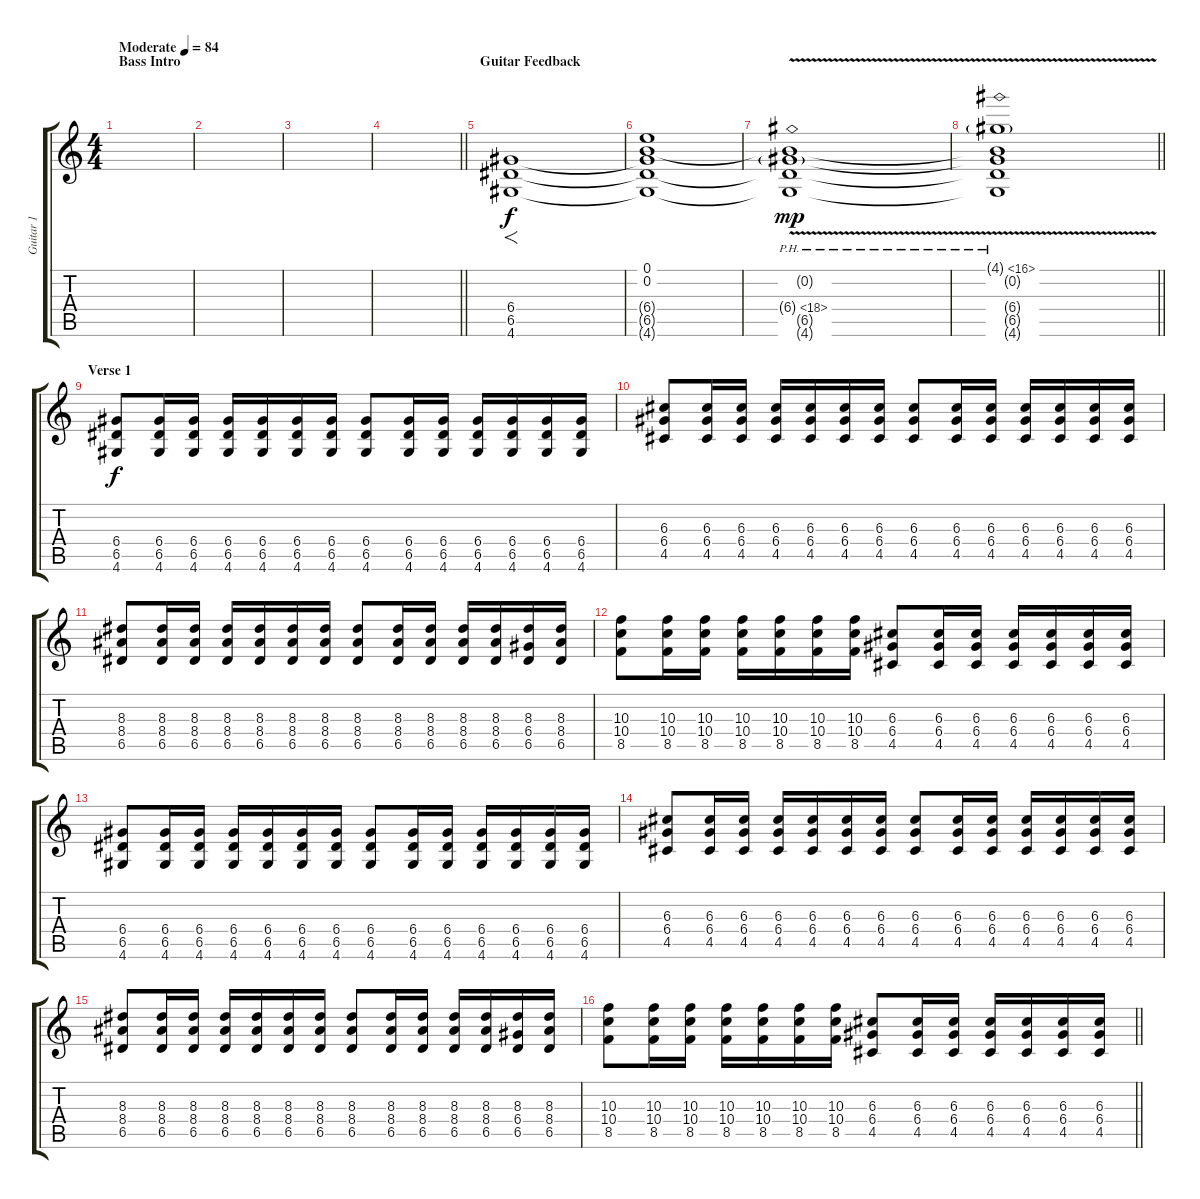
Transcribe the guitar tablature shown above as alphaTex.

\track ("Guitar 1" "Guitar 1") {instrument overdrivenguitar}
\staff {score tabs}
\tuning (E4 B3 G3 D3 A2 E2) {hide}
\ts (4 4)
\section ("" "Bass Intro")
\tempo (84 "Moderate")
\clef g2
\ks c
|
|
|
\barLineRight lightlight
|
\section ("" "Guitar Feedback")
(6.4 6.5 4.6).1{f} |
(0.1 0.2 6.4{t} 6.5{t} 4.6{t}).1 |
(0.2{t} 6.4{ph 12 v g} 6.5{t} 4.6{t}).1{dy mp} |
\barLineRight lightlight
(4.1{ph 12 v g} 0.2{t} 6.4{t} 6.5{t} 4.6{t}).1 |
\section ("" "Verse 1")
(6.4 6.5 4.6).8{dy f} (6.4 6.5 4.6).16 (6.4 6.5 4.6).16 (6.4 6.5 4.6).16 (6.4 6.5 4.6).16 (6.4 6.5 4.6).16 (6.4 6.5 4.6).16 (6.4 6.5 4.6).8 (6.4 6.5 4.6).16 (6.4 6.5 4.6).16 (6.4 6.5 4.6).16 (6.4 6.5 4.6).16 (6.4 6.5 4.6).16 (6.4 6.5 4.6).16 |
(6.3 6.4 4.5).8 (6.3 6.4 4.5).16 (6.3 6.4 4.5).16 (6.3 6.4 4.5).16 (6.3 6.4 4.5).16 (6.3 6.4 4.5).16 (6.3 6.4 4.5).16 (6.3 6.4 4.5).8 (6.3 6.4 4.5).16 (6.3 6.4 4.5).16 (6.3 6.4 4.5).16 (6.3 6.4 4.5).16 (6.3 6.4 4.5).16 (6.3 6.4 4.5).16 |
(8.3 8.4 6.5).8 (8.3 8.4 6.5).16 (8.3 8.4 6.5).16 (8.3 8.4 6.5).16 (8.3 8.4 6.5).16 (8.3 8.4 6.5).16 (8.3 8.4 6.5).16 (8.3 8.4 6.5).8 (8.3 8.4 6.5).16 (8.3 8.4 6.5).16 (8.3 8.4 6.5).16 (8.3 8.4 6.5).16 (8.3 6.4 6.5).16 (8.3 8.4 6.5).16 |
(10.3 10.4 8.5).8 (10.3 10.4 8.5).16 (10.3 10.4 8.5).16 (10.3 10.4 8.5).16 (10.3 10.4 8.5).16 (10.3 10.4 8.5).16 (10.3 10.4 8.5).16 (6.3 6.4 4.5).8 (6.3 6.4 4.5).16 (6.3 6.4 4.5).16 (6.3 6.4 4.5).16 (6.3 6.4 4.5).16 (6.3 6.4 4.5).16 (6.3 6.4 4.5).16 |
(6.4 6.5 4.6).8 (6.4 6.5 4.6).16 (6.4 6.5 4.6).16 (6.4 6.5 4.6).16 (6.4 6.5 4.6).16 (6.4 6.5 4.6).16 (6.4 6.5 4.6).16 (6.4 6.5 4.6).8 (6.4 6.5 4.6).16 (6.4 6.5 4.6).16 (6.4 6.5 4.6).16 (6.4 6.5 4.6).16 (6.4 6.5 4.6).16 (6.4 6.5 4.6).16 |
(6.3 6.4 4.5).8 (6.3 6.4 4.5).16 (6.3 6.4 4.5).16 (6.3 6.4 4.5).16 (6.3 6.4 4.5).16 (6.3 6.4 4.5).16 (6.3 6.4 4.5).16 (6.3 6.4 4.5).8 (6.3 6.4 4.5).16 (6.3 6.4 4.5).16 (6.3 6.4 4.5).16 (6.3 6.4 4.5).16 (6.3 6.4 4.5).16 (6.3 6.4 4.5).16 |
(8.3 8.4 6.5).8 (8.3 8.4 6.5).16 (8.3 8.4 6.5).16 (8.3 8.4 6.5).16 (8.3 8.4 6.5).16 (8.3 8.4 6.5).16 (8.3 8.4 6.5).16 (8.3 8.4 6.5).8 (8.3 8.4 6.5).16 (8.3 8.4 6.5).16 (8.3 8.4 6.5).16 (8.3 8.4 6.5).16 (8.3 6.4 6.5).16 (8.3 8.4 6.5).16 |
\barLineRight lightlight
(10.3 10.4 8.5).8 (10.3 10.4 8.5).16 (10.3 10.4 8.5).16 (10.3 10.4 8.5).16 (10.3 10.4 8.5).16 (10.3 10.4 8.5).16 (10.3 10.4 8.5).16 (6.3 6.4 4.5).8 (6.3 6.4 4.5).16 (6.3 6.4 4.5).16 (6.3 6.4 4.5).16 (6.3 6.4 4.5).16 (6.3 6.4 4.5).16 (6.3 6.4 4.5).16
